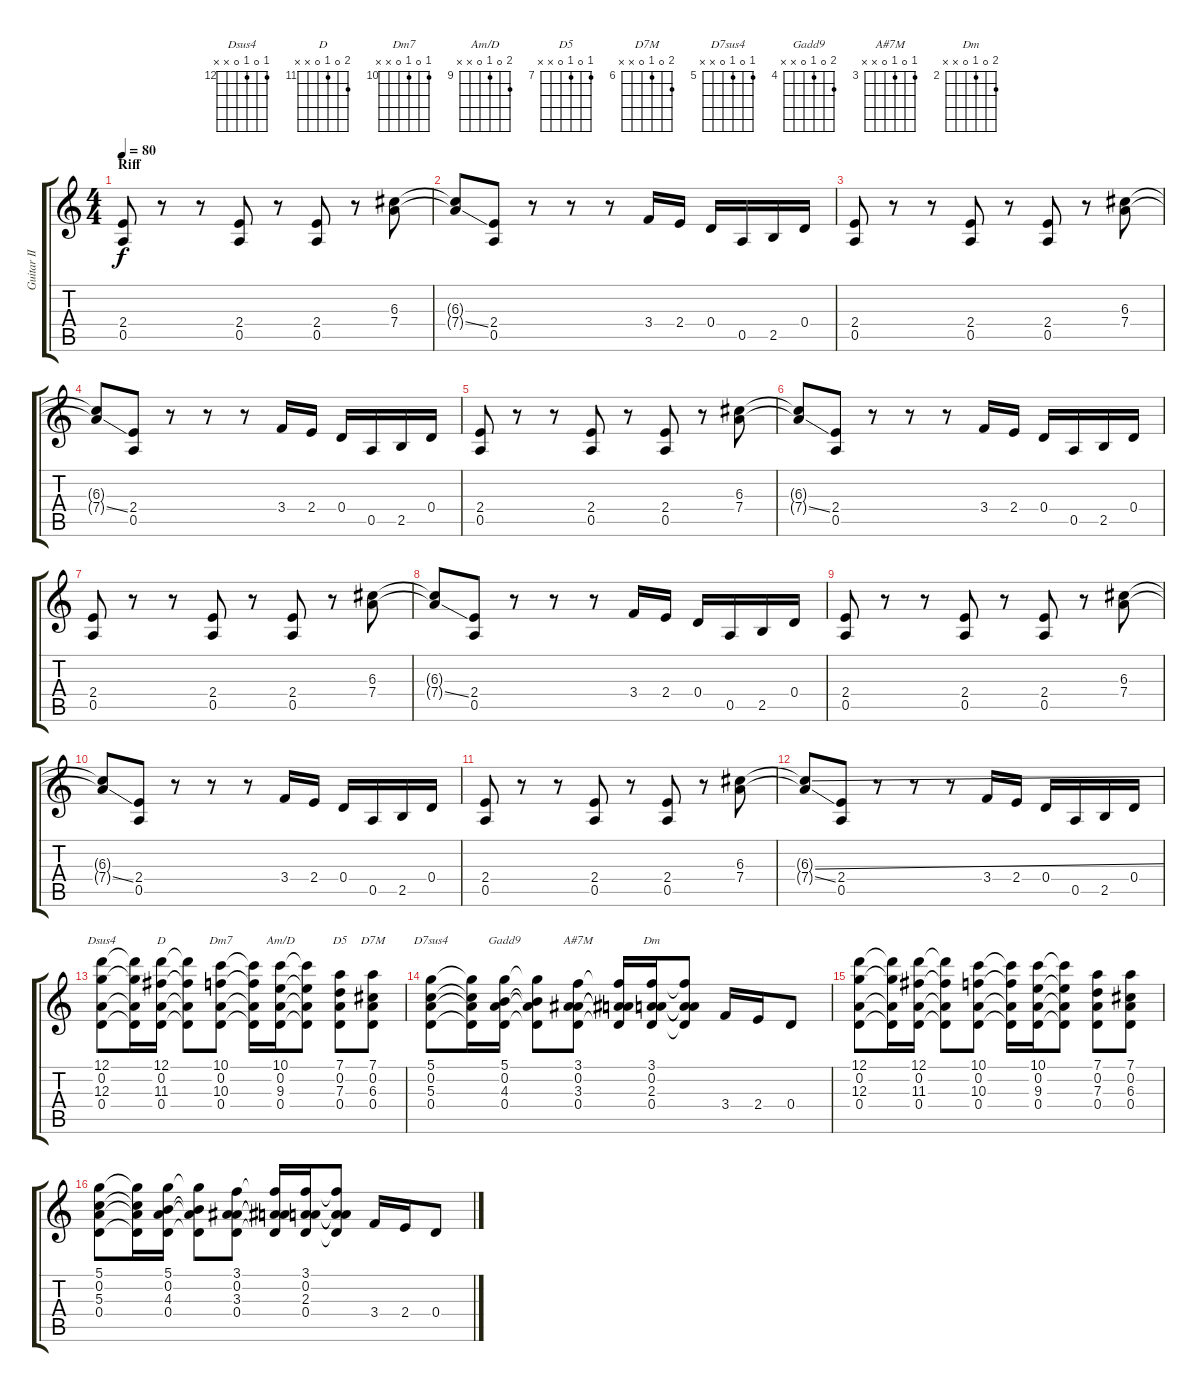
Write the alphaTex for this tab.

\track ("Guitar II" "Guitar II") {instrument acousticguitarsteel}
\staff {score tabs}
\tuning (D4 A3 G3 D3 A2 D2) {hide}
\chord ("Dsus4" 12 0 12 0 x x) {firstfret 12}
\chord ("D" 12 0 11 0 x x) {firstfret 11}
\chord ("Dm7" 10 0 10 0 x x) {firstfret 10}
\chord ("Am/D" 10 0 9 0 x x) {firstfret 9}
\chord ("D5" 7 0 7 0 x x) {firstfret 7}
\chord ("D7M" 7 0 6 0 x x) {firstfret 6}
\chord ("D7sus4" 5 0 5 0 x x) {firstfret 5}
\chord ("Gadd9" 5 0 4 0 x x) {firstfret 4}
\chord ("A#7M" 3 0 3 0 x x) {firstfret 3}
\chord ("Dm" 3 0 2 0 x x) {firstfret 2}
\ts (4 4)
\section ("" "Riff")
\tempo 80
\clef g2
\ks c
(2.4 0.5).8{dy f} r.8 r.8 (2.4 0.5).8 r.8 (2.4 0.5).8 r.8 (6.3 7.4).8 |
(6.3{t} 7.4{ss t}).8 (2.4 0.5).8 r.8 r.8 r.8 3.4.16 2.4.16 0.4.16 0.5.16 2.5.16 0.4.16 |
(2.4 0.5).8 r.8 r.8 (2.4 0.5).8 r.8 (2.4 0.5).8 r.8 (6.3 7.4).8 |
(6.3{t} 7.4{ss t}).8 (2.4 0.5).8 r.8 r.8 r.8 3.4.16 2.4.16 0.4.16 0.5.16 2.5.16 0.4.16 |
(2.4 0.5).8 r.8 r.8 (2.4 0.5).8 r.8 (2.4 0.5).8 r.8 (6.3 7.4).8 |
(6.3{t} 7.4{ss t}).8 (2.4 0.5).8 r.8 r.8 r.8 3.4.16 2.4.16 0.4.16 0.5.16 2.5.16 0.4.16 |
(2.4 0.5).8 r.8 r.8 (2.4 0.5).8 r.8 (2.4 0.5).8 r.8 (6.3 7.4).8 |
(6.3{t} 7.4{ss t}).8 (2.4 0.5).8 r.8 r.8 r.8 3.4.16 2.4.16 0.4.16 0.5.16 2.5.16 0.4.16 |
(2.4 0.5).8 r.8 r.8 (2.4 0.5).8 r.8 (2.4 0.5).8 r.8 (6.3 7.4).8 |
(6.3{t} 7.4{ss t}).8 (2.4 0.5).8 r.8 r.8 r.8 3.4.16 2.4.16 0.4.16 0.5.16 2.5.16 0.4.16 |
(2.4 0.5).8 r.8 r.8 (2.4 0.5).8 r.8 (2.4 0.5).8 r.8 (6.3 7.4).8 |
(6.3{ss t} 7.4{ss t}).8 (2.4 0.5).8 r.8 r.8 r.8 3.4.16 2.4.16 0.4.16 0.5.16 2.5.16 0.4.16 |
(12.1 0.2 12.3 0.4).8{ch "Dsus4"} (12.1{t} 0.2{t} 12.3{t} 0.4{t}).16 (12.1 0.2 11.3 0.4).16{ch "D"} (12.1{t} 0.2{t} 11.3{t} 0.4{t}).8 (10.1 0.2 10.3 0.4).8{ch "Dm7"} (10.1{t} 0.2{t} 10.3{t} 0.4{t}).16 (10.1 0.2 9.3 0.4).16{ch "Am/D"} (10.1{t} 0.2{t} 9.3{t} 0.4{t}).8 (7.1 0.2 7.3 0.4).8{ch "D5"} (7.1 0.2 6.3 0.4).8{ch "D7M"} |
(5.1 0.2 5.3 0.4).8{ch "D7sus4"} (5.1{t} 0.2{t} 5.3{t} 0.4{t}).16 (5.1 0.2 4.3 0.4).16{ch "Gadd9"} (5.1{t} 0.2{t} 4.3{t} 0.4{t}).8 (3.1 0.2 3.3 0.4).8{ch "A#7M"} (3.1{t} 0.2{t} 3.3{t} 0.4{t}).16 (3.1 0.2 2.3 0.4).16{ch "Dm"} (3.1{t} 0.2{t} 2.3{t} 0.4{t}).8 3.4.16 2.4.16 0.4.8 |
(12.1 0.2 12.3 0.4).8 (12.1{t} 0.2{t} 12.3{t} 0.4{t}).16 (12.1 0.2 11.3 0.4).16 (12.1{t} 0.2{t} 11.3{t} 0.4{t}).8 (10.1 0.2 10.3 0.4).8 (10.1{t} 0.2{t} 10.3{t} 0.4{t}).16 (10.1 0.2 9.3 0.4).16 (10.1{t} 0.2{t} 9.3{t} 0.4{t}).8 (7.1 0.2 7.3 0.4).8 (7.1 0.2 6.3 0.4).8 |
(5.1 0.2 5.3 0.4).8 (5.1{t} 0.2{t} 5.3{t} 0.4{t}).16 (5.1 0.2 4.3 0.4).16 (5.1{t} 0.2{t} 4.3{t} 0.4{t}).8 (3.1 0.2 3.3 0.4).8 (3.1{t} 0.2{t} 3.3{t} 0.4{t}).16 (3.1 0.2 2.3 0.4).16 (3.1{t} 0.2{t} 2.3{t} 0.4{t}).8 3.4.16 2.4.16 0.4.8
